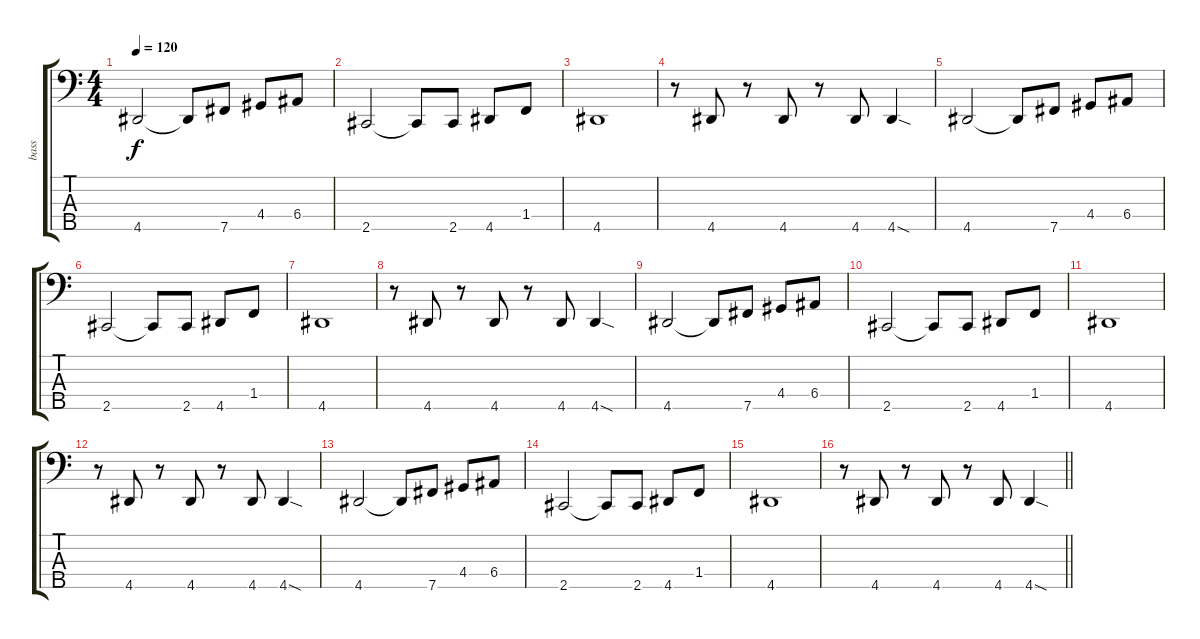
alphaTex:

\track ("bass" "bass") {instrument electricbassfinger}
\staff {score tabs}
\tuning (G2 D2 A1 E1 B0) {hide}
\ts (4 4)
\tempo 120
\clef f4
\ks c
4.5.2{dy f} 4.5{t}.8 7.5.8 4.4.8 6.4.8 |
2.5.2 2.5{t}.8 2.5.8 4.5.8 1.4.8 |
4.5.1 |
r.8 4.5.8 r.8 4.5.8 r.8 4.5.8 4.5{sod}.4 |
4.5.2 4.5{t}.8 7.5.8 4.4.8 6.4.8 |
2.5.2 2.5{t}.8 2.5.8 4.5.8 1.4.8 |
4.5.1 |
r.8 4.5.8 r.8 4.5.8 r.8 4.5.8 4.5{sod}.4 |
4.5.2 4.5{t}.8 7.5.8 4.4.8 6.4.8 |
2.5.2 2.5{t}.8 2.5.8 4.5.8 1.4.8 |
4.5.1 |
r.8 4.5.8 r.8 4.5.8 r.8 4.5.8 4.5{sod}.4 |
4.5.2 4.5{t}.8 7.5.8 4.4.8 6.4.8 |
2.5.2 2.5{t}.8 2.5.8 4.5.8 1.4.8 |
4.5.1 |
\barLineRight lightlight
r.8 4.5.8 r.8 4.5.8 r.8 4.5.8 4.5{sod}.4
